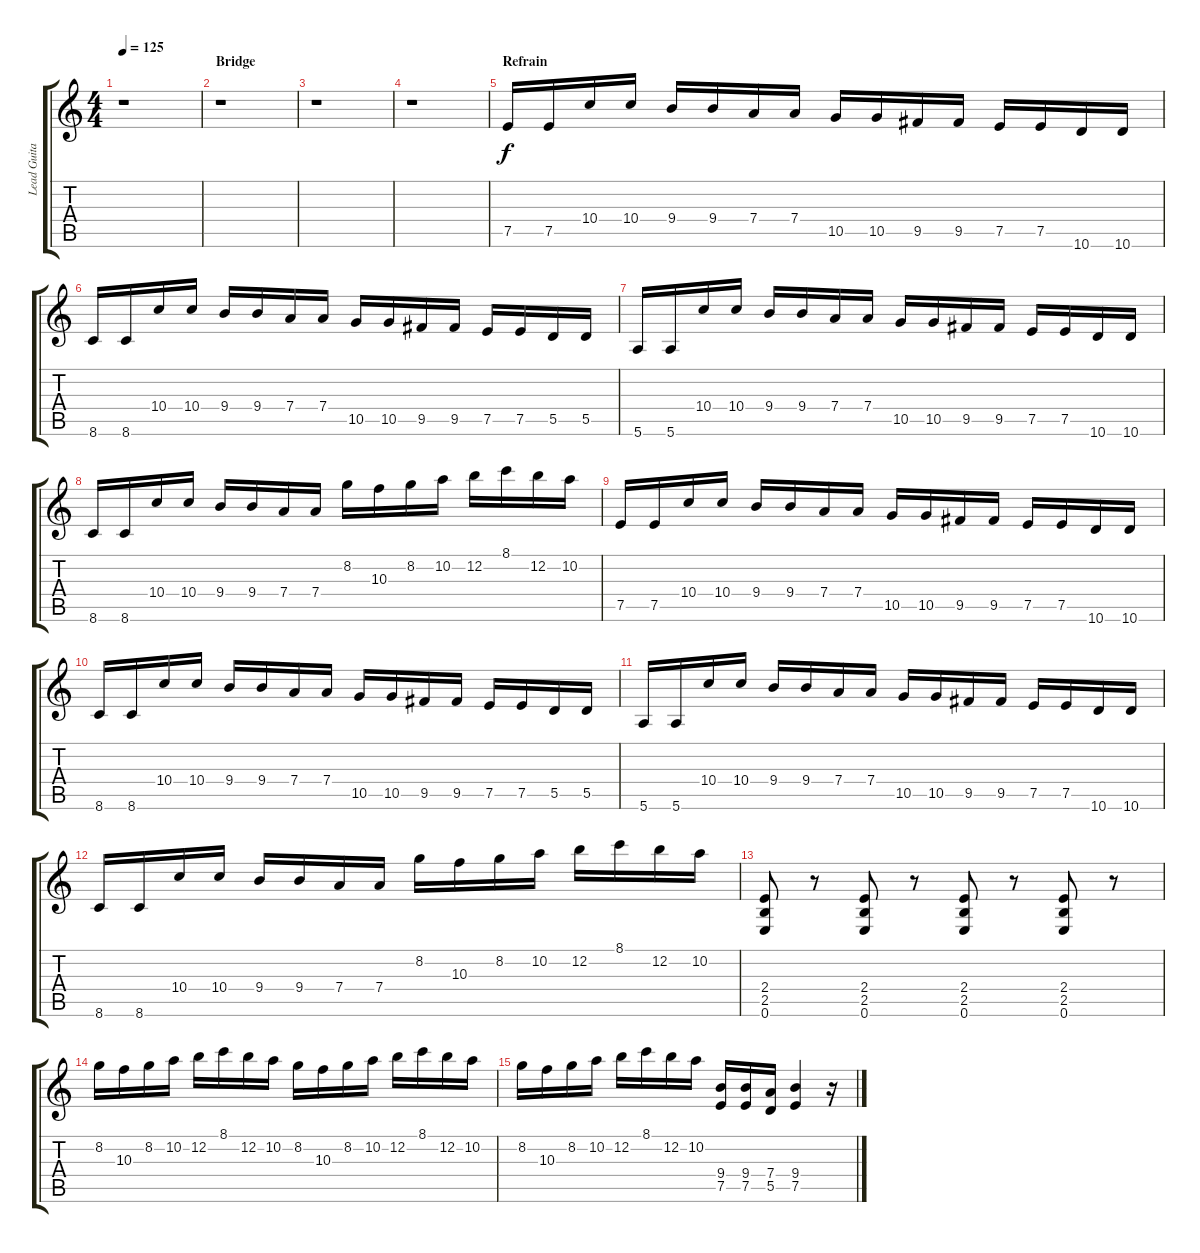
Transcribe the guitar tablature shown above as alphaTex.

\track ("Lead Guitar" "Lead Guita") {instrument distortionguitar}
\staff {score tabs}
\tuning (E4 B3 G3 D3 A2 E2) {hide}
\ts (4 4)
\tempo 125
\clef g2
\ks c
r.1{dy f} |
\section ("" "Bridge")
r.1 |
r.1 |
r.1 |
\section ("" "Refrain")
7.5.16 7.5.16 10.4.16 10.4.16 9.4.16 9.4.16 7.4.16 7.4.16 10.5.16 10.5.16 9.5.16 9.5.16 7.5.16 7.5.16 10.6.16 10.6.16 |
8.6.16 8.6.16 10.4.16 10.4.16 9.4.16 9.4.16 7.4.16 7.4.16 10.5.16 10.5.16 9.5.16 9.5.16 7.5.16 7.5.16 5.5.16 5.5.16 |
5.6.16 5.6.16 10.4.16 10.4.16 9.4.16 9.4.16 7.4.16 7.4.16 10.5.16 10.5.16 9.5.16 9.5.16 7.5.16 7.5.16 10.6.16 10.6.16 |
8.6.16 8.6.16 10.4.16 10.4.16 9.4.16 9.4.16 7.4.16 7.4.16 8.2.16 10.3.16 8.2.16 10.2.16 12.2.16 8.1.16 12.2.16 10.2.16 |
7.5.16 7.5.16 10.4.16 10.4.16 9.4.16 9.4.16 7.4.16 7.4.16 10.5.16 10.5.16 9.5.16 9.5.16 7.5.16 7.5.16 10.6.16 10.6.16 |
8.6.16 8.6.16 10.4.16 10.4.16 9.4.16 9.4.16 7.4.16 7.4.16 10.5.16 10.5.16 9.5.16 9.5.16 7.5.16 7.5.16 5.5.16 5.5.16 |
5.6.16 5.6.16 10.4.16 10.4.16 9.4.16 9.4.16 7.4.16 7.4.16 10.5.16 10.5.16 9.5.16 9.5.16 7.5.16 7.5.16 10.6.16 10.6.16 |
8.6.16 8.6.16 10.4.16 10.4.16 9.4.16 9.4.16 7.4.16 7.4.16 8.2.16 10.3.16 8.2.16 10.2.16 12.2.16 8.1.16 12.2.16 10.2.16 |
(2.4 2.5 0.6).8 r.8 (2.4 2.5 0.6).8 r.8 (2.4 2.5 0.6).8 r.8 (2.4 2.5 0.6).8 r.8 |
8.2.16 10.3.16 8.2.16 10.2.16 12.2.16 8.1.16 12.2.16 10.2.16 8.2.16 10.3.16 8.2.16 10.2.16 12.2.16 8.1.16 12.2.16 10.2.16 |
8.2.16 10.3.16 8.2.16 10.2.16 12.2.16 8.1.16 12.2.16 10.2.16 (9.4 7.5).16 (9.4 7.5).16 (7.4 5.5).16 (9.4 7.5).4 r.16
